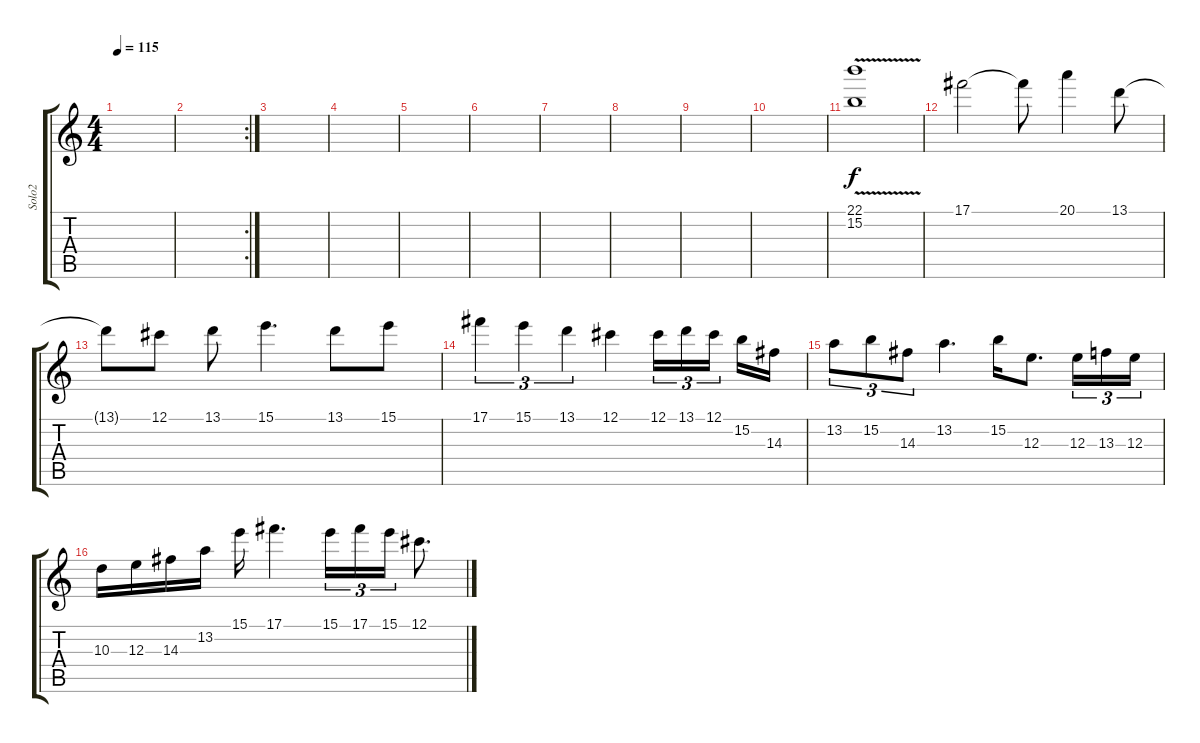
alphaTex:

\track ("Solo2" "Solo2") {instrument overdrivenguitar}
\staff {score tabs}
\tuning (Db4 Ab3 E3 B2 Gb2 Db2) {hide}
\ts (4 4)
\tempo 115
\clef g2
\ks c
|
\rc 2
|
|
|
|
|
|
|
|
|
(22.1{v} 15.2{v}).1 |
17.1.2 17.1{t}.8 20.1.4 13.1.8 |
13.1{t}.8 12.1.8 13.1.8 15.1.4{d} 13.1.8 15.1.8 |
17.1.4{tu (3 2)} 15.1.4{tu (3 2)} 13.1.4{tu (3 2)} 12.1.4 12.1.16{tu (3 2)} 13.1.16{tu (3 2)} 12.1.16{tu (3 2) beam splitsecondary} 15.2.16 14.3.16 |
13.2.8{tu (3 2)} 15.2.8{tu (3 2)} 14.3.8{tu (3 2)} 13.2.4{d} 15.2.16 12.3.8{d} 12.3.16{tu (3 2)} 13.3.16{tu (3 2)} 12.3.16{tu (3 2)} |
10.3.16 12.3.16 14.3.16 13.2.16 15.1.16 17.1.4{d} 15.1.16{tu (3 2)} 17.1.16{tu (3 2)} 15.1.16{tu (3 2)} 12.1.8{d}
